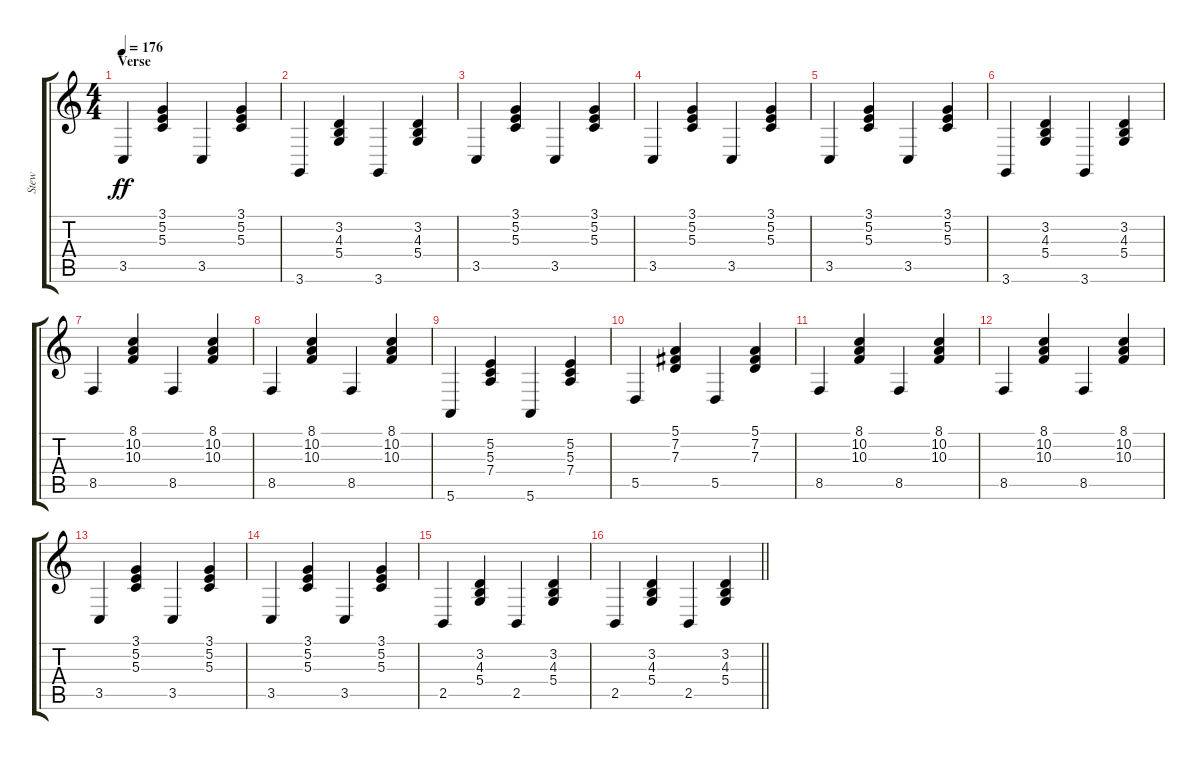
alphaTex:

\track ("Stew" "Stew") {instrument acousticgrandpiano}
\staff {score tabs}
\tuning (E4 B3 G3 D3 A2 E2) {hide}
\ts (4 4)
\section ("" "Verse")
\tempo 176
\clef g2
\ks c
3.5.4{dy ff} (3.1 5.2 5.3).4 3.5.4 (3.1 5.2 5.3).4 |
3.6.4 (3.2 4.3 5.4).4 3.6.4 (3.2 4.3 5.4).4 |
3.5.4 (3.1 5.2 5.3).4 3.5.4 (3.1 5.2 5.3).4 |
3.5.4 (3.1 5.2 5.3).4 3.5.4 (3.1 5.2 5.3).4 |
3.5.4 (3.1 5.2 5.3).4 3.5.4 (3.1 5.2 5.3).4 |
3.6.4 (3.2 4.3 5.4).4 3.6.4 (3.2 4.3 5.4).4 |
8.5.4 (8.1 10.2 10.3).4 8.5.4 (8.1 10.2 10.3).4 |
8.5.4 (8.1 10.2 10.3).4 8.5.4 (8.1 10.2 10.3).4 |
5.6.4 (5.2 5.3 7.4).4 5.6.4 (5.2 5.3 7.4).4 |
5.5.4 (5.1 7.2 7.3).4 5.5.4 (5.1 7.2 7.3).4 |
8.5.4 (8.1 10.2 10.3).4 8.5.4 (8.1 10.2 10.3).4 |
8.5.4 (8.1 10.2 10.3).4 8.5.4 (8.1 10.2 10.3).4 |
3.5.4 (3.1 5.2 5.3).4 3.5.4 (3.1 5.2 5.3).4 |
3.5.4 (3.1 5.2 5.3).4 3.5.4 (3.1 5.2 5.3).4 |
2.5.4 (3.2 4.3 5.4).4 2.5.4 (3.2 4.3 5.4).4 |
\barLineRight lightlight
2.5.4 (3.2 4.3 5.4).4 2.5.4 (3.2 4.3 5.4).4
